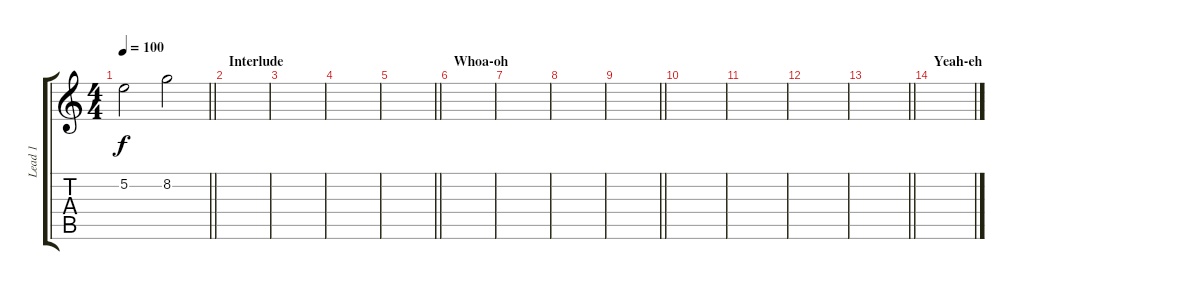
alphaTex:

\track ("Lead 1" "Lead 1") {instrument distortionguitar}
\staff {score tabs}
\tuning (E4 B3 G3 D3 A2 E2) {hide}
\ts (4 4)
\tempo 100
\clef g2
\barLineRight lightlight
\ks c
5.2{t}.2{dy f} 8.2.2 |
\section ("" "Interlude")
|
|
|
\barLineRight lightlight
|
\section ("" "Whoa-oh")
|
|
|
\barLineRight lightlight
|
|
|
|
\barLineRight lightlight
|
\section ("" "Yeah-eh")
